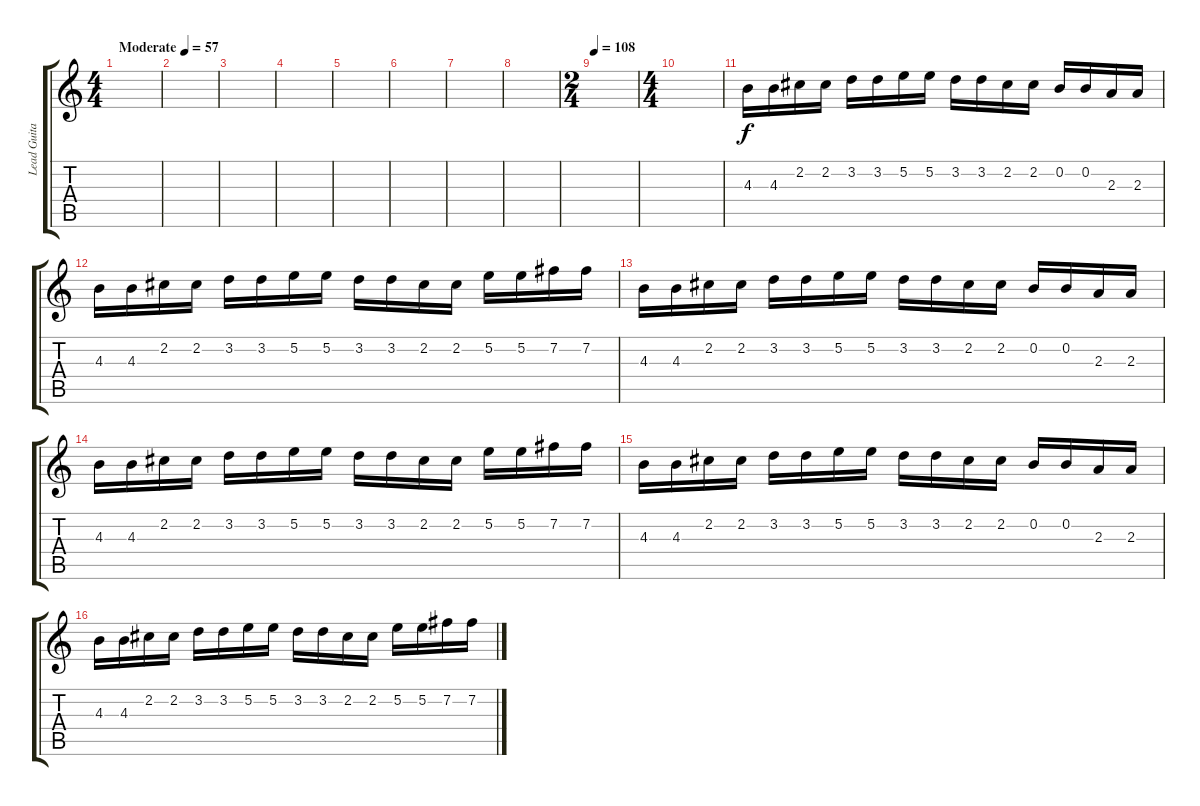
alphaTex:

\track ("Lead Guitar" "Lead Guita") {instrument overdrivenguitar}
\staff {score tabs}
\tuning (E4 B3 G3 D3 A2 E2) {hide}
\ts (4 4)
\tempo (57 "Moderate")
\clef g2
\ks c
|
|
|
|
|
|
|
|
\ts (2 4)
\tempo 108
|
\ts (4 4)
|
4.3.16 4.3.16 2.2.16 2.2.16 3.2.16 3.2.16 5.2.16 5.2.16 3.2.16 3.2.16 2.2.16 2.2.16 0.2.16 0.2.16 2.3.16 2.3.16 |
4.3.16 4.3.16 2.2.16 2.2.16 3.2.16 3.2.16 5.2.16 5.2.16 3.2.16 3.2.16 2.2.16 2.2.16 5.2.16 5.2.16 7.2.16 7.2.16 |
4.3.16 4.3.16 2.2.16 2.2.16 3.2.16 3.2.16 5.2.16 5.2.16 3.2.16 3.2.16 2.2.16 2.2.16 0.2.16 0.2.16 2.3.16 2.3.16 |
4.3.16 4.3.16 2.2.16 2.2.16 3.2.16 3.2.16 5.2.16 5.2.16 3.2.16 3.2.16 2.2.16 2.2.16 5.2.16 5.2.16 7.2.16 7.2.16 |
4.3.16 4.3.16 2.2.16 2.2.16 3.2.16 3.2.16 5.2.16 5.2.16 3.2.16 3.2.16 2.2.16 2.2.16 0.2.16 0.2.16 2.3.16 2.3.16 |
4.3.16 4.3.16 2.2.16 2.2.16 3.2.16 3.2.16 5.2.16 5.2.16 3.2.16 3.2.16 2.2.16 2.2.16 5.2.16 5.2.16 7.2.16 7.2.16
